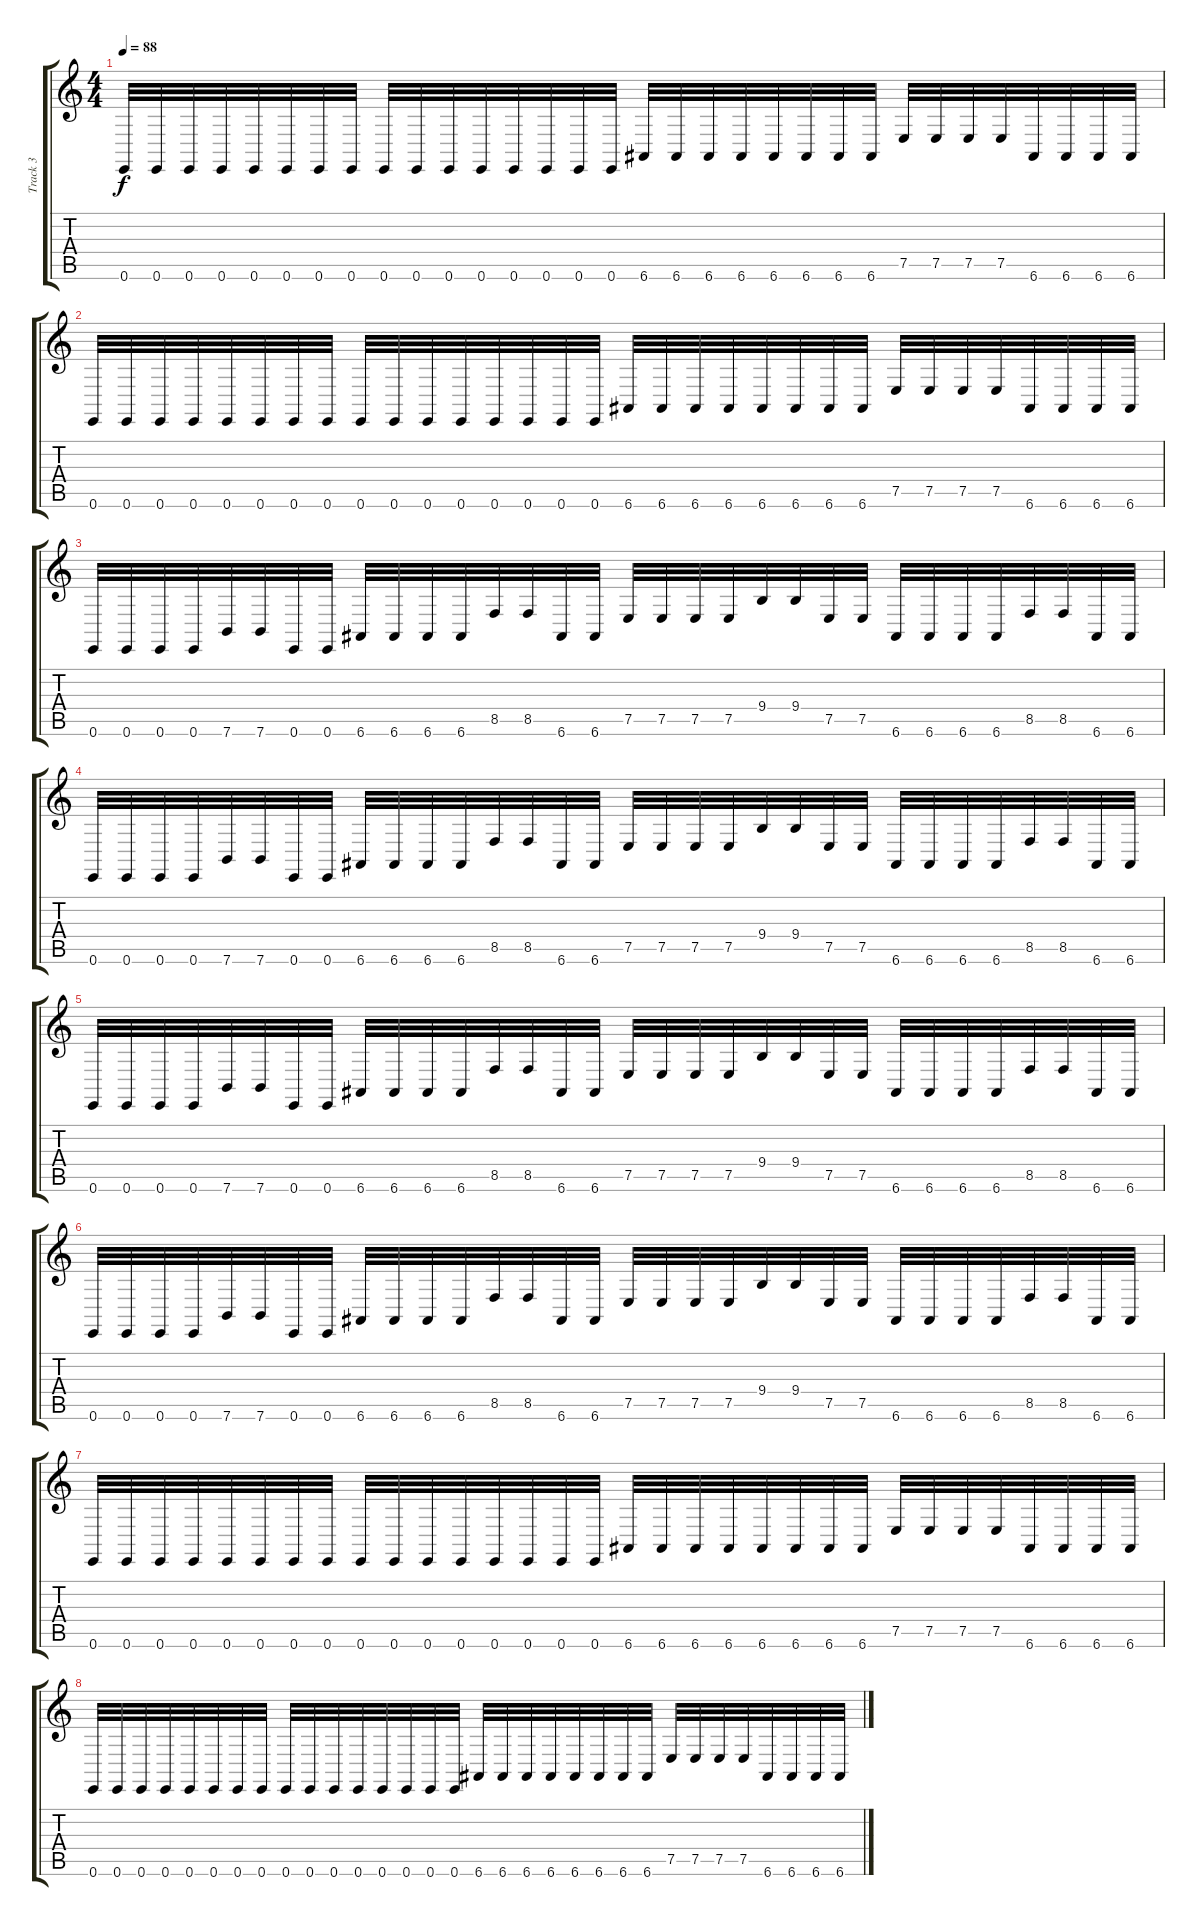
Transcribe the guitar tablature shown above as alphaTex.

\track ("Track 3" "Track 3") {instrument lead5charang}
\staff {score tabs}
\tuning (E4 B3 G3 D3 A2 E2) {hide}
\ts (4 4)
\tempo 88
\clef g2
\ks c
0.6.32{dy f} 0.6.32 0.6.32 0.6.32 0.6.32 0.6.32 0.6.32 0.6.32 0.6.32 0.6.32 0.6.32 0.6.32 0.6.32 0.6.32 0.6.32 0.6.32 6.6.32 6.6.32 6.6.32 6.6.32 6.6.32 6.6.32 6.6.32 6.6.32 7.5.32 7.5.32 7.5.32 7.5.32 6.6.32 6.6.32 6.6.32 6.6.32 |
0.6.32 0.6.32 0.6.32 0.6.32 0.6.32 0.6.32 0.6.32 0.6.32 0.6.32 0.6.32 0.6.32 0.6.32 0.6.32 0.6.32 0.6.32 0.6.32 6.6.32 6.6.32 6.6.32 6.6.32 6.6.32 6.6.32 6.6.32 6.6.32 7.5.32 7.5.32 7.5.32 7.5.32 6.6.32 6.6.32 6.6.32 6.6.32 |
0.6.32 0.6.32 0.6.32 0.6.32 7.6.32 7.6.32 0.6.32 0.6.32 6.6.32 6.6.32 6.6.32 6.6.32 8.5.32 8.5.32 6.6.32 6.6.32 7.5.32 7.5.32 7.5.32 7.5.32 9.4.32 9.4.32 7.5.32 7.5.32 6.6.32 6.6.32 6.6.32 6.6.32 8.5.32 8.5.32 6.6.32 6.6.32 |
0.6.32 0.6.32 0.6.32 0.6.32 7.6.32 7.6.32 0.6.32 0.6.32 6.6.32 6.6.32 6.6.32 6.6.32 8.5.32 8.5.32 6.6.32 6.6.32 7.5.32 7.5.32 7.5.32 7.5.32 9.4.32 9.4.32 7.5.32 7.5.32 6.6.32 6.6.32 6.6.32 6.6.32 8.5.32 8.5.32 6.6.32 6.6.32 |
0.6.32 0.6.32 0.6.32 0.6.32 7.6.32 7.6.32 0.6.32 0.6.32 6.6.32 6.6.32 6.6.32 6.6.32 8.5.32 8.5.32 6.6.32 6.6.32 7.5.32 7.5.32 7.5.32 7.5.32 9.4.32 9.4.32 7.5.32 7.5.32 6.6.32 6.6.32 6.6.32 6.6.32 8.5.32 8.5.32 6.6.32 6.6.32 |
0.6.32 0.6.32 0.6.32 0.6.32 7.6.32 7.6.32 0.6.32 0.6.32 6.6.32 6.6.32 6.6.32 6.6.32 8.5.32 8.5.32 6.6.32 6.6.32 7.5.32 7.5.32 7.5.32 7.5.32 9.4.32 9.4.32 7.5.32 7.5.32 6.6.32 6.6.32 6.6.32 6.6.32 8.5.32 8.5.32 6.6.32 6.6.32 |
0.6.32 0.6.32 0.6.32 0.6.32 0.6.32 0.6.32 0.6.32 0.6.32 0.6.32 0.6.32 0.6.32 0.6.32 0.6.32 0.6.32 0.6.32 0.6.32 6.6.32 6.6.32 6.6.32 6.6.32 6.6.32 6.6.32 6.6.32 6.6.32 7.5.32 7.5.32 7.5.32 7.5.32 6.6.32 6.6.32 6.6.32 6.6.32 |
0.6.32 0.6.32 0.6.32 0.6.32 0.6.32 0.6.32 0.6.32 0.6.32 0.6.32 0.6.32 0.6.32 0.6.32 0.6.32 0.6.32 0.6.32 0.6.32 6.6.32 6.6.32 6.6.32 6.6.32 6.6.32 6.6.32 6.6.32 6.6.32 7.5.32 7.5.32 7.5.32 7.5.32 6.6.32 6.6.32 6.6.32 6.6.32
